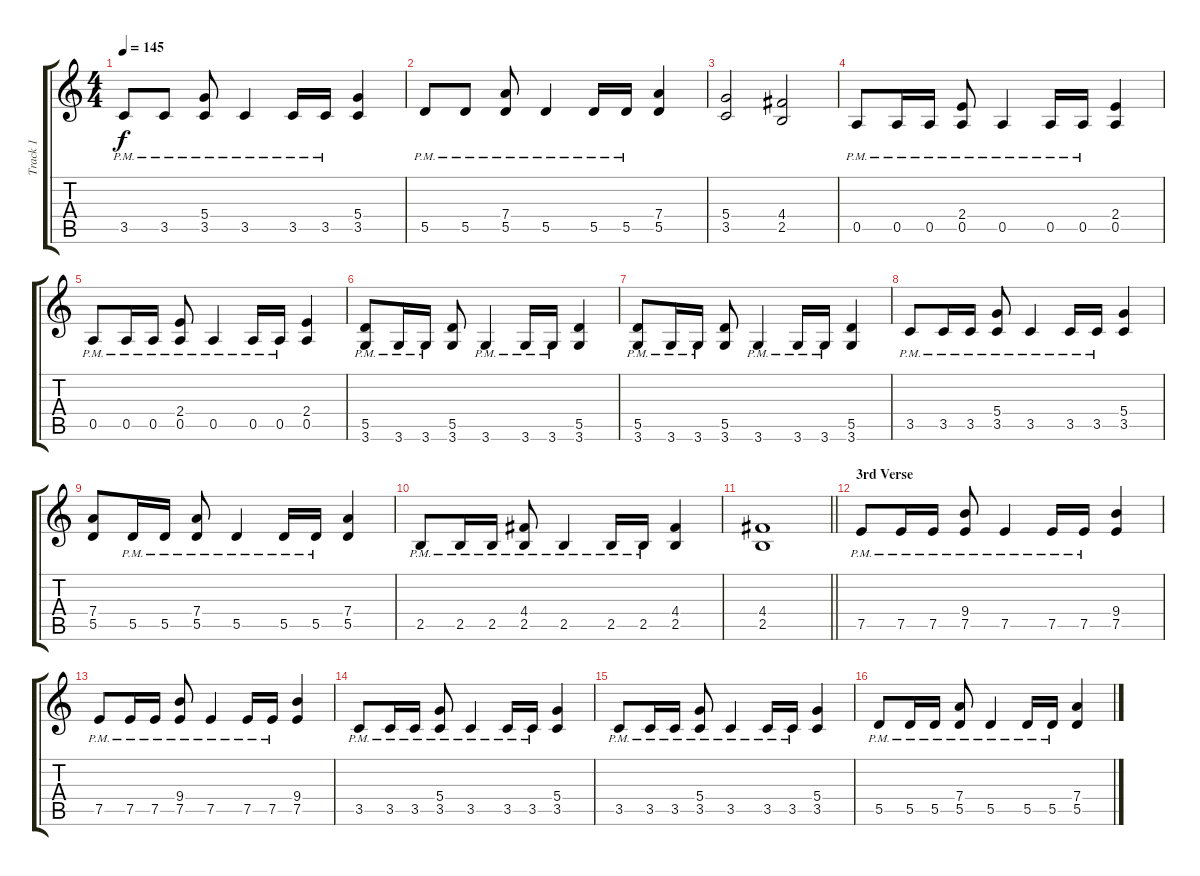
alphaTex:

\track ("Track 1" "Track 1") {instrument distortionguitar}
\staff {score tabs}
\tuning (E4 B3 G3 D3 A2 E2) {hide}
\ts (4 4)
\tempo 145
\clef g2
\ks c
3.5{pm}.8{dy f} 3.5{pm}.8 (5.4 3.5{pm}).8 3.5{pm}.4 3.5{pm}.16 3.5{pm}.16 (5.4 3.5).4 |
5.5{pm}.8 5.5{pm}.8 (7.4 5.5{pm}).8 5.5{pm}.4 5.5{pm}.16 5.5{pm}.16 (7.4 5.5).4 |
(5.4 3.5).2 (4.4 2.5).2 |
0.5{pm}.8 0.5{pm}.16 0.5{pm}.16 (2.4 0.5{pm}).8 0.5{pm}.4 0.5{pm}.16 0.5{pm}.16 (2.4 0.5).4 |
0.5{pm}.8 0.5{pm}.16 0.5{pm}.16 (2.4 0.5{pm}).8 0.5{pm}.4 0.5{pm}.16 0.5{pm}.16 (2.4 0.5).4 |
(5.5{pm} 3.6{pm}).8 3.6{pm}.16 3.6{pm}.16 (5.5 3.6).8 3.6{pm}.4 3.6{pm}.16 3.6{pm}.16 (5.5 3.6).4 |
(5.5{pm} 3.6{pm}).8 3.6{pm}.16 3.6{pm}.16 (5.5 3.6).8 3.6{pm}.4 3.6{pm}.16 3.6{pm}.16 (5.5 3.6).4 |
3.5{pm}.8 3.5{pm}.16 3.5{pm}.16 (5.4 3.5{pm}).8 3.5{pm}.4 3.5{pm}.16 3.5{pm}.16 (5.4 3.5).4 |
(7.4 5.5).8 5.5{pm}.16 5.5{pm}.16 (7.4 5.5{pm}).8 5.5{pm}.4 5.5{pm}.16 5.5{pm}.16 (7.4 5.5).4 |
2.5{pm}.8 2.5{pm}.16 2.5{pm}.16 (4.4 2.5{pm}).8 2.5{pm}.4 2.5{pm}.16 2.5{pm}.16 (4.4 2.5).4 |
\barLineRight lightlight
(4.4 2.5).1 |
\section ("" "3rd Verse")
7.5{pm}.8 7.5{pm}.16 7.5{pm}.16 (9.4 7.5{pm}).8 7.5{pm}.4 7.5{pm}.16 7.5{pm}.16 (9.4 7.5).4 |
7.5{pm}.8 7.5{pm}.16 7.5{pm}.16 (9.4 7.5{pm}).8 7.5{pm}.4 7.5{pm}.16 7.5{pm}.16 (9.4 7.5).4 |
3.5{pm}.8 3.5{pm}.16 3.5{pm}.16 (5.4 3.5{pm}).8 3.5{pm}.4 3.5{pm}.16 3.5{pm}.16 (5.4 3.5).4 |
3.5{pm}.8 3.5{pm}.16 3.5{pm}.16 (5.4 3.5{pm}).8 3.5{pm}.4 3.5{pm}.16 3.5{pm}.16 (5.4 3.5).4 |
5.5{pm}.8 5.5{pm}.16 5.5{pm}.16 (7.4 5.5{pm}).8 5.5{pm}.4 5.5{pm}.16 5.5{pm}.16 (7.4 5.5).4
